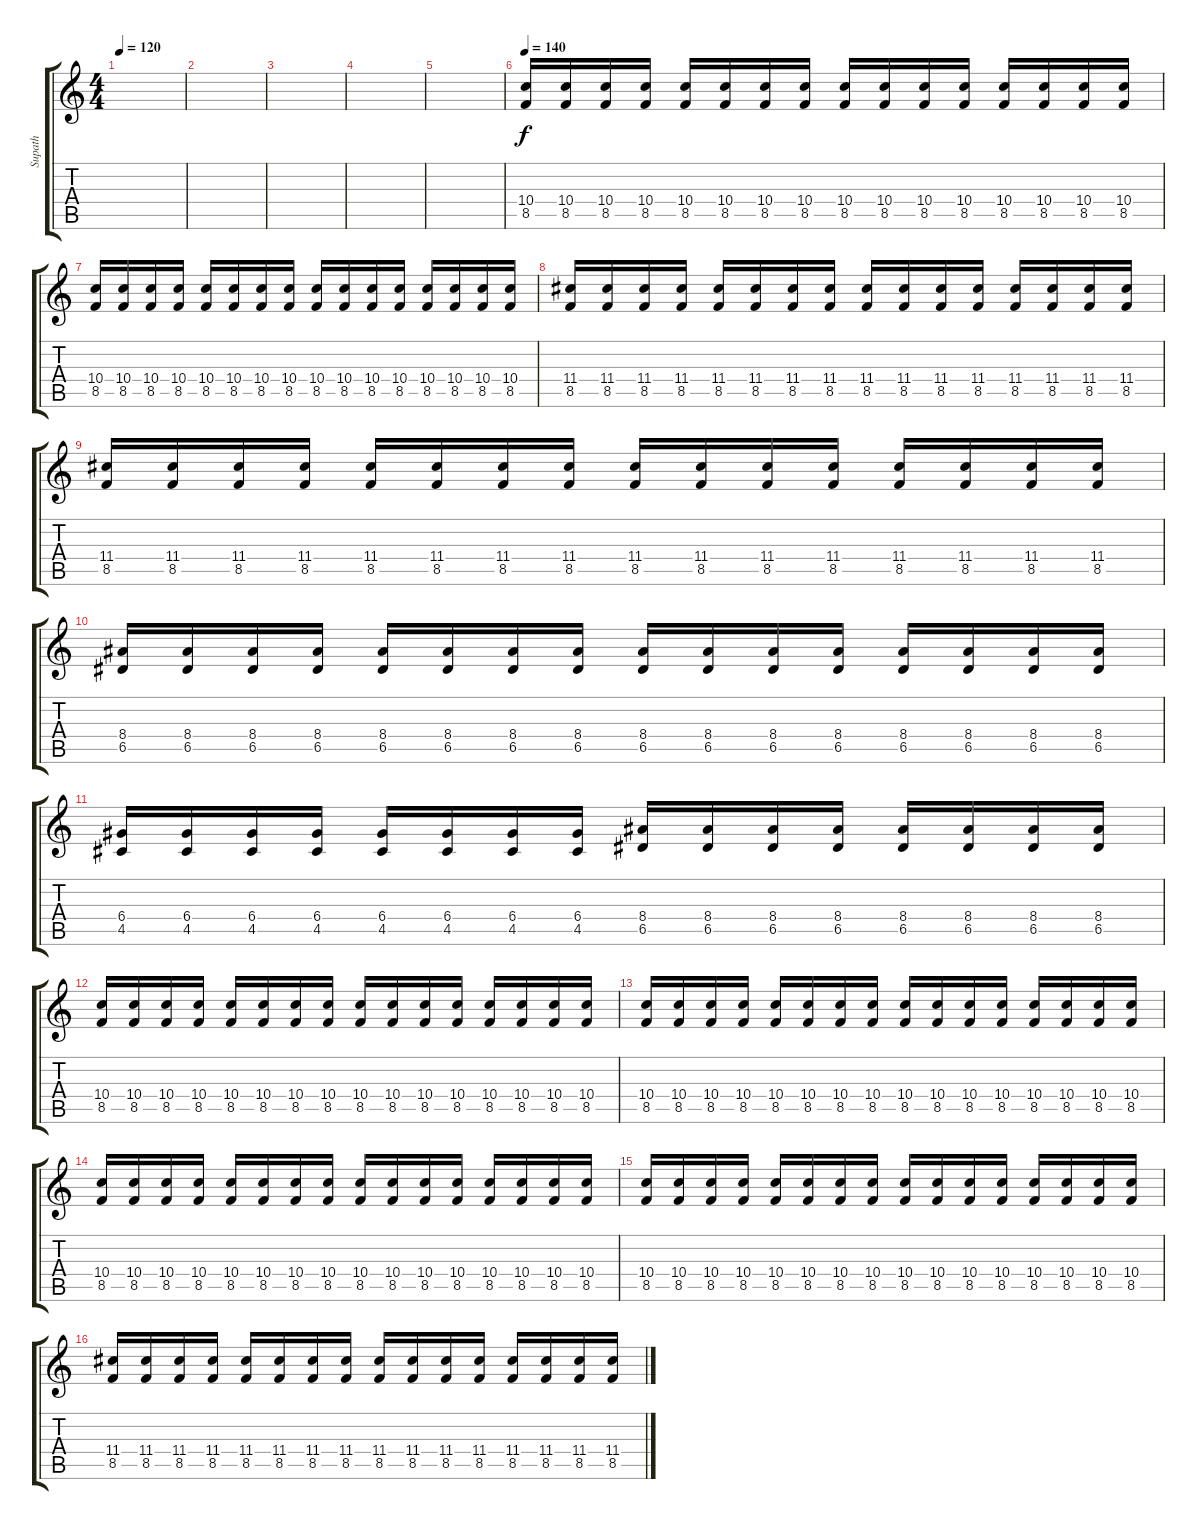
\track ("Supath" "Supath") {instrument distortionguitar}
\staff {score tabs}
\tuning (E4 B3 G3 D3 A2 D2) {hide}
\ts (4 4)
\tempo 120
\clef g2
\ks c
|
|
|
|
|
\tempo 140
(10.4 8.5).16{volume 13} (10.4 8.5).16 (10.4 8.5).16 (10.4 8.5).16 (10.4 8.5).16 (10.4 8.5).16 (10.4 8.5).16 (10.4 8.5).16 (10.4 8.5).16 (10.4 8.5).16 (10.4 8.5).16 (10.4 8.5).16 (10.4 8.5).16 (10.4 8.5).16 (10.4 8.5).16 (10.4 8.5).16 |
(10.4 8.5).16 (10.4 8.5).16 (10.4 8.5).16 (10.4 8.5).16 (10.4 8.5).16 (10.4 8.5).16 (10.4 8.5).16 (10.4 8.5).16 (10.4 8.5).16 (10.4 8.5).16 (10.4 8.5).16 (10.4 8.5).16 (10.4 8.5).16 (10.4 8.5).16 (10.4 8.5).16 (10.4 8.5).16 |
(11.4 8.5).16 (11.4 8.5).16 (11.4 8.5).16 (11.4 8.5).16 (11.4 8.5).16 (11.4 8.5).16 (11.4 8.5).16 (11.4 8.5).16 (11.4 8.5).16 (11.4 8.5).16 (11.4 8.5).16 (11.4 8.5).16 (11.4 8.5).16 (11.4 8.5).16 (11.4 8.5).16 (11.4 8.5).16 |
(11.4 8.5).16 (11.4 8.5).16 (11.4 8.5).16 (11.4 8.5).16 (11.4 8.5).16 (11.4 8.5).16 (11.4 8.5).16 (11.4 8.5).16 (11.4 8.5).16 (11.4 8.5).16 (11.4 8.5).16 (11.4 8.5).16 (11.4 8.5).16 (11.4 8.5).16 (11.4 8.5).16 (11.4 8.5).16 |
(8.4 6.5).16 (8.4 6.5).16 (8.4 6.5).16 (8.4 6.5).16 (8.4 6.5).16 (8.4 6.5).16 (8.4 6.5).16 (8.4 6.5).16 (8.4 6.5).16 (8.4 6.5).16 (8.4 6.5).16 (8.4 6.5).16 (8.4 6.5).16 (8.4 6.5).16 (8.4 6.5).16 (8.4 6.5).16 |
(6.4 4.5).16 (6.4 4.5).16 (6.4 4.5).16 (6.4 4.5).16 (6.4 4.5).16 (6.4 4.5).16 (6.4 4.5).16 (6.4 4.5).16 (8.4 6.5).16 (8.4 6.5).16 (8.4 6.5).16 (8.4 6.5).16 (8.4 6.5).16 (8.4 6.5).16 (8.4 6.5).16 (8.4 6.5).16 |
(10.4 8.5).16 (10.4 8.5).16 (10.4 8.5).16 (10.4 8.5).16 (10.4 8.5).16 (10.4 8.5).16 (10.4 8.5).16 (10.4 8.5).16 (10.4 8.5).16 (10.4 8.5).16 (10.4 8.5).16 (10.4 8.5).16 (10.4 8.5).16 (10.4 8.5).16 (10.4 8.5).16 (10.4 8.5).16 |
(10.4 8.5).16 (10.4 8.5).16 (10.4 8.5).16 (10.4 8.5).16 (10.4 8.5).16 (10.4 8.5).16 (10.4 8.5).16 (10.4 8.5).16 (10.4 8.5).16 (10.4 8.5).16 (10.4 8.5).16 (10.4 8.5).16 (10.4 8.5).16 (10.4 8.5).16 (10.4 8.5).16 (10.4 8.5).16 |
(10.4 8.5).16 (10.4 8.5).16 (10.4 8.5).16 (10.4 8.5).16 (10.4 8.5).16 (10.4 8.5).16 (10.4 8.5).16 (10.4 8.5).16 (10.4 8.5).16 (10.4 8.5).16 (10.4 8.5).16 (10.4 8.5).16 (10.4 8.5).16 (10.4 8.5).16 (10.4 8.5).16 (10.4 8.5).16 |
(10.4 8.5).16 (10.4 8.5).16 (10.4 8.5).16 (10.4 8.5).16 (10.4 8.5).16 (10.4 8.5).16 (10.4 8.5).16 (10.4 8.5).16 (10.4 8.5).16 (10.4 8.5).16 (10.4 8.5).16 (10.4 8.5).16 (10.4 8.5).16 (10.4 8.5).16 (10.4 8.5).16 (10.4 8.5).16 |
(11.4 8.5).16 (11.4 8.5).16 (11.4 8.5).16 (11.4 8.5).16 (11.4 8.5).16 (11.4 8.5).16 (11.4 8.5).16 (11.4 8.5).16 (11.4 8.5).16 (11.4 8.5).16 (11.4 8.5).16 (11.4 8.5).16 (11.4 8.5).16 (11.4 8.5).16 (11.4 8.5).16 (11.4 8.5).16
